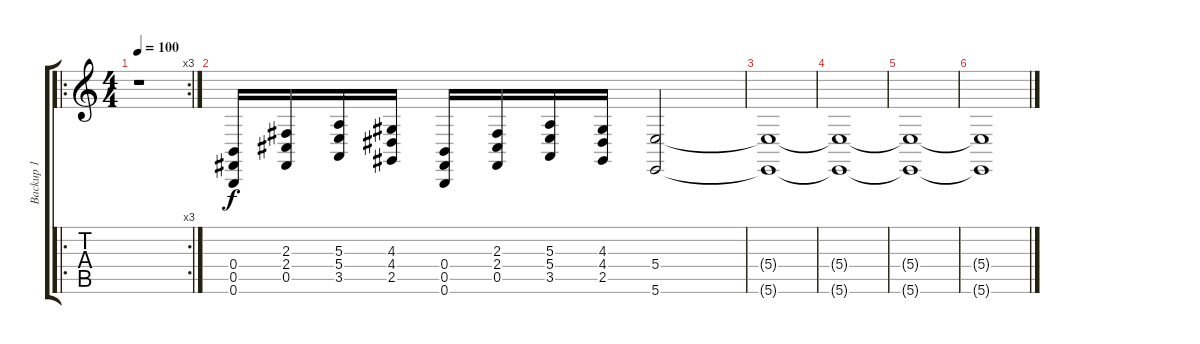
\track ("Backup 1" "Backup 1") {instrument lead1square}
\staff {score tabs}
\tuning (Db4 Ab3 E3 B2 Gb2 B1) {hide}
\ro
\rc 3
\ts (4 4)
\tempo 100
\clef g2
\ks c
r.1{dy f} |
(0.4 0.5 0.6).16 (2.3 2.4 0.5).16 (5.3 5.4 3.5).16 (4.3 4.4 2.5).16 (0.4 0.5 0.6).16 (2.3 2.4 0.5).16 (5.3 5.4 3.5).16 (4.3 4.4 2.5).16 (5.4 5.6).2 |
(5.4{t} 5.6{t}).1{volume 4} |
(5.4{t} 5.6{t}).1 |
(5.4{t} 5.6{t}).1{volume 0} |
(5.4{t} 5.6{t}).1
